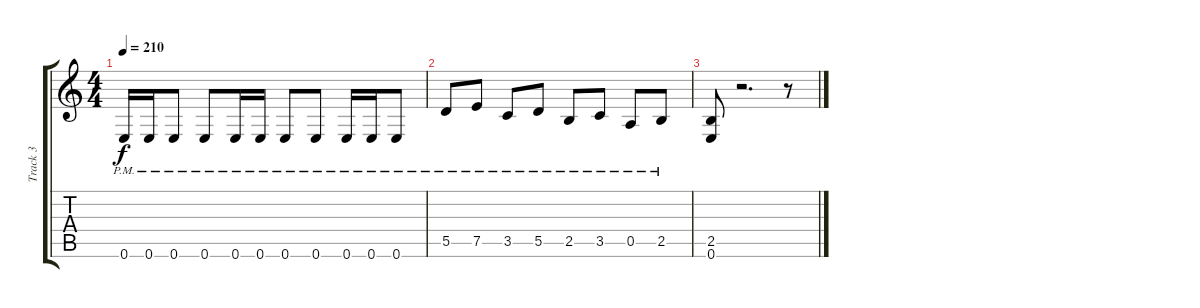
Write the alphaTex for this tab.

\track ("Track 3" "Track 3") {instrument overdrivenguitar}
\staff {score tabs}
\tuning (E4 B3 G3 D3 A2 E2) {hide}
\ts (4 4)
\tempo 210
\clef g2
\ks c
0.6{pm}.16{dy f} 0.6{pm}.16 0.6{pm}.8 0.6{pm}.8 0.6{pm}.16 0.6{pm}.16 0.6{pm}.8 0.6{pm}.8 0.6{pm}.16 0.6{pm}.16 0.6{pm}.8 |
5.5{pm}.8 7.5{pm}.8 3.5{pm}.8 5.5{pm}.8 2.5{pm}.8 3.5{pm}.8 0.5{pm}.8 2.5{pm}.8 |
(2.5 0.6).8 r.2{d} r.8
